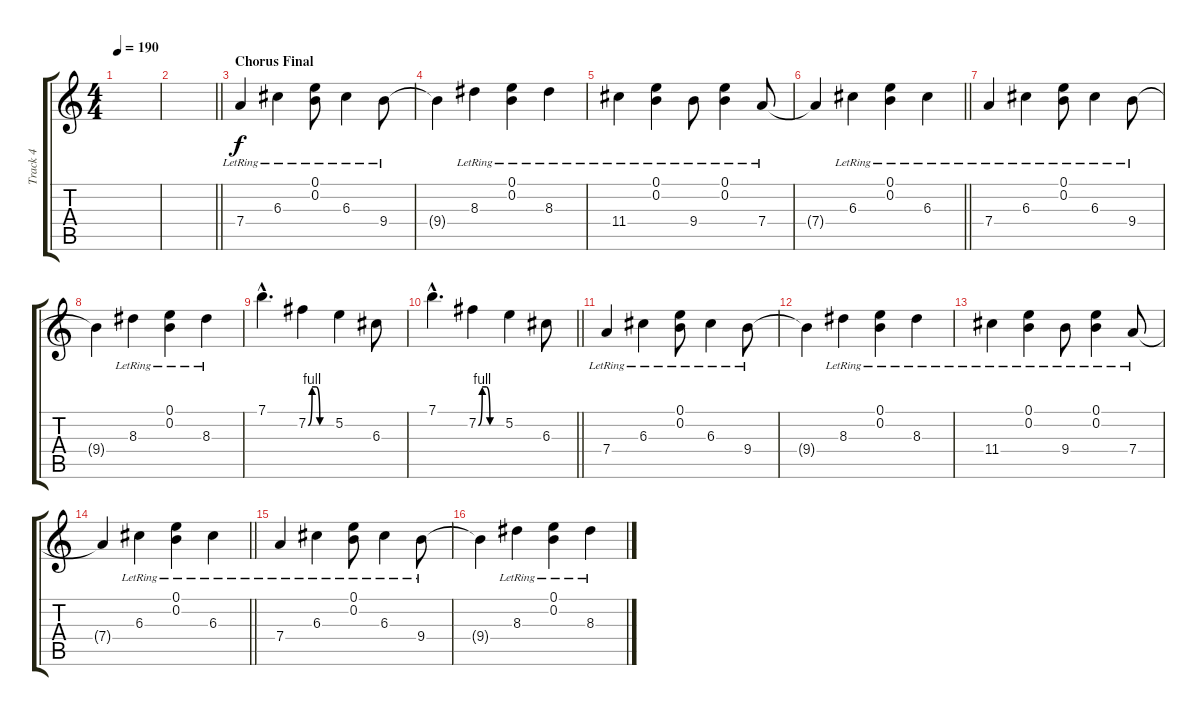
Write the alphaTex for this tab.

\track ("Track 4" "Track 4") {instrument electricguitarmuted}
\staff {score tabs}
\tuning (E4 B3 G3 D3 A2 E2) {hide}
\ts (4 4)
\tempo 190
\clef g2
\ks c
|
\barLineRight lightlight
|
\section ("" "Chorus Final")
7.4{lr}.4 6.3{lr}.4 (0.1{lr} 0.2{lr}).8 6.3{lr}.4 9.4{lr}.8 |
9.4{t}.4 8.3{lr}.4 (0.1{lr} 0.2{lr}).4 8.3{lr}.4 |
11.4{lr}.4 (0.1{lr} 0.2{lr}).4 9.4{lr}.8 (0.1{lr} 0.2{lr}).4 7.4{lr}.8 |
\barLineRight lightlight
7.4{t}.4 6.3{lr}.4 (0.1{lr} 0.2{lr}).4 6.3{lr}.4 |
7.4{lr}.4 6.3{lr}.4 (0.1{lr} 0.2{lr}).8 6.3{lr}.4 9.4{lr}.8 |
9.4{t}.4 8.3{lr}.4 (0.1{lr} 0.2{lr}).4 8.3{lr}.4 |
7.1{hac}.4{d} 7.2{be (custom 0 0 10 4 20 4 30 0 60 0)}.4 5.2.4 6.3.8 |
\barLineRight lightlight
7.1{hac}.4{d} 7.2{be (custom 0 0 10 4 20 4 30 0 60 0)}.4 5.2.4 6.3.8 |
7.4{lr}.4 6.3{lr}.4 (0.1{lr} 0.2{lr}).8 6.3{lr}.4 9.4{lr}.8 |
9.4{t}.4 8.3{lr}.4 (0.1{lr} 0.2{lr}).4 8.3{lr}.4 |
11.4{lr}.4 (0.1{lr} 0.2{lr}).4 9.4{lr}.8 (0.1{lr} 0.2{lr}).4 7.4{lr}.8 |
\barLineRight lightlight
7.4{t}.4 6.3{lr}.4 (0.1{lr} 0.2{lr}).4 6.3{lr}.4 |
7.4{lr}.4 6.3{lr}.4 (0.1{lr} 0.2{lr}).8 6.3{lr}.4 9.4{lr}.8 |
9.4{t}.4 8.3{lr}.4 (0.1{lr} 0.2{lr}).4 8.3{lr}.4
